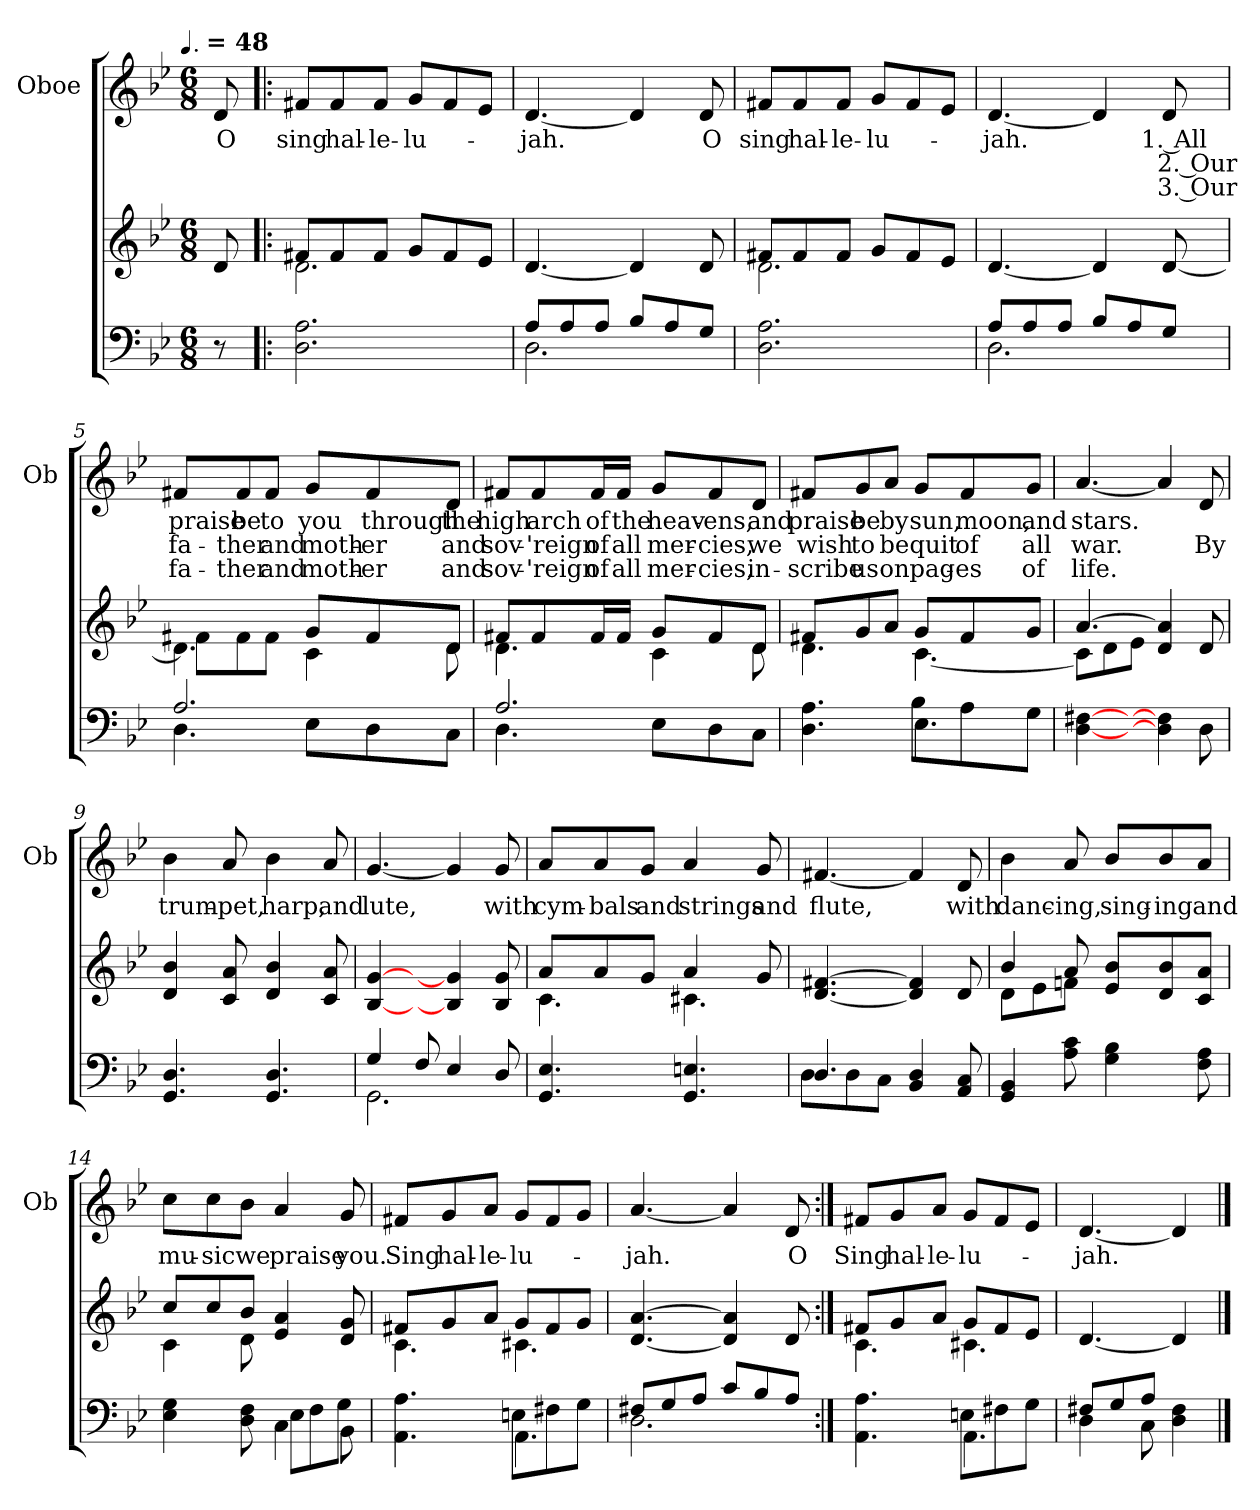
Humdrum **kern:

**kern	**kern	**kern	**text	**text	**text
*part2	*part2	*part1	*part1	*part1	*part1
*staff3	*staff2	*staff1	*staff1	*staff1	*staff1
*	*	*I"Oboe	*	*	*
*	*	*I'Ob	*	*	*
*clefF4	*clefG2	*clefG2	*	*	*
*k[b-e-]	*k[b-e-]	*k[b-e-]	*	*	*
!!LO:TX:omd:t=[quarter-dot] = 48
*M6/8	*M6/8	*M6/8	*	*	*
*MM72	*MM72	*MM72	*	*	*
=	=	=	=	=	=
8r	8d/	8d/	O	.	.
=1!|:	=1!|:	=1!|:	=1!|:	=1!|:	=1!|:
*	*^	*	*	*	*
2.D\ 2.A\	8f#XL	2.d\	8f#XL	sing	.	.
.	8f#	.	8f#	hal-	.	.
.	8f#J	.	8f#J	-le-	.	.
.	8gL	.	8gL	-lu-	.	.
.	8f#	.	8f#	.	.	.
.	8e-J	.	8e-J	.	.	.
*	*v	*v	*	*	*	*
=2	=2	=2	=2	=2	=2
*^	*	*	*	*	*
8AL	2.D\	[4.d/	[4.d/	-jah.	.	.
8A	.	.	.	.	.	.
8AJ	.	.	.	.	.	.
8B-L	.	4d/]	4d/]	.	.	.
8A	.	.	.	.	.	.
8GJ	.	8d/	8d/	O	.	.
*v	*v	*	*	*	*	*
=3	=3	=3	=3	=3	=3
*	*^	*	*	*	*
2.D\ 2.A\	8f#XL	2.d\	8f#XL	sing	.	.
.	8f#	.	8f#	hal-	.	.
.	8f#J	.	8f#J	-le-	.	.
.	8gL	.	8gL	-lu-	.	.
.	8f#	.	8f#	.	.	.
.	8e-J	.	8e-J	.	.	.
*	*v	*v	*	*	*	*
=4	=4	=4	=4	=4	=4
*^	*	*	*	*	*
8AL	2.D\	[4.d/	[4.d/	-jah.	.	.
8A	.	.	.	.	.	.
8AJ	.	.	.	.	.	.
8B-L	.	4d/]	4d/]	.	.	.
8A	.	.	.	.	.	.
8GJ	.	[8d/	8d/	1. All	2. Our	3. Our
!!LO:LB:g=z
=5	=5	=5	=5	=5	=5	=5
*	*	*^	*	*	*	*
2.A/	4.D\	4.d\]	8f#XL	8f#XL	praise	fa-	fa-
.	.	.	8f#	8f#	be	-ther	-ther
.	.	.	8f#J	8f#J	to	and	and
.	8E-L	8gL	4c\	8gL	you	moth-	moth-
.	8D	8f#	.	8f#	through	-er	-er
.	8CJ	8dJ	8d	8dJ	the	and	and
=6	=6	=6	=6	=6	=6	=6	=6
2.A/	4.D\	8f#XL	4.d\	8f#XL	high	sov-	sov-
.	.	8f#	.	8f#	arch	-'reign	-'reign
.	.	16f#L	.	16f#L	of	of	of
.	.	16f#JJ	.	16f#JJ	the	all	all
.	8E-L	8g/L	4c\	8gL	heav-	mer-	mer-
.	8D	8f#	.	8f#	-ens,	-cies,	-cies,
.	8CJ	8dJ	8d	8dJ	and	we	in-
!!LO:LB:g=z
=7	=7	=7	=7	=7	=7	=7	=7
4.D\ 4.A\	4ryy	8f#XL	4.d\	8f#XL	praise	wish	-scribe
.	.	8g	.	8g	be	to	us
.	8ryy	8aJ	.	8aJ	by	be	on
4.E-\	8B-L	8gL	[4.c\	8gL	sun,	quit	pag-
.	8A	8f#	.	8f#	moon,	of	-es
.	8GJ	8gJ	.	8gJ	and	all	of
*v	*v	*	*	*	*	*	*
=8	=8	=8	=8	=8	=8	=8
[4D\ [4F#X\	[4.a/	8cL]	[4.a/	stars.	war.	life.
.	.	8d	.	.	.	.
8ryy	.	8e-J	.	.	.	.
4D]\ 4F#]\	4d/ 4a]/	4ryy	4a/]	.	.	.
8D\	8d/	8ryy	8d/	.	By	.
*	*v	*v	*	*	*	*
!!LO:PB:g=z
=9	=9	=9	=9	=9	=9
4.GG/ 4.D/	4d/ 4b-/	4b-\	trum-	.	.
.	8c/ 8a/	8a/	-pet,	.	.
4.GG/ 4.D/	4d/ 4b-/	4b-\	harp,	.	.
.	8c/ 8a/	8a/	and	.	.
=10	=10	=10	=10	=10	=10
*^	*	*	*	*	*
4G/	2.GG\	[4B-/ [4g/	[4.g/	lute,	.	.
8F/	.	8ryy	.	.	.	.
4E-/	.	4B-]/ 4g]/	4g/]	.	.	.
8D/	.	8B-/ 8g/	8g/	with	.	.
*v	*v	*	*	*	*	*
=11	=11	=11	=11	=11	=11
*	*^	*	*	*	*
4.GG/ 4.E-/	8aL	4.c\	8aL	cym-	.	.
.	8a	.	8a	-bals	.	.
.	8gJ	.	8gJ	and	.	.
4.GG/ 4.En/	4a/	4.c#X\	4a/	strings	.	.
.	8g/	.	8g/	and	.	.
*	*v	*v	*	*	*	*
=12	=12	=12	=12	=12	=12
*^	*	*	*	*	*
4.D/	8DL	[4.d/ [4.f#X/	[4.f#X/	flute,	.	.
.	8D	.	.	.	.	.
.	8CJ	.	.	.	.	.
4BB- 4D	4ryy	4d]/ 4f#]/	4f#/]	.	.	.
8AA 8C	8ryy	8d/	8d/	with	.	.
*v	*v	*	*	*	*	*
!!LO:LB:g=z
=13	=13	=13	=13	=13	=13
*	*^	*	*	*	*
4GG/ 4BB-/	4b-/	8dL	4b-\	danc-	.	.
.	.	8e-	.	.	.	.
8A\ 8c\	8a/	8fnJ	8a/	-ing,	.	.
4G\ 4B-\	8e- 8b-L	4ryy	8b-L	sing-	.	.
.	8d 8b-	.	8b-	-ing	.	.
8F\ 8A\	8c 8aJ	8ryy	8aJ	and	.	.
=14	=14	=14	=14	=14	=14	=14
*^	*	*	*	*	*	*
4E-\ 4G\	4ryy	8ccL	4c\	8ccL	mu-	.	.
.	.	8cc	.	8cc	-sic	.	.
8D\ 8F\	8ryy	8b-J	8d\	8b-J	we	.	.
4C\	8E-L	4e-/ 4a/	4ryy	4a/	praise	.	.
.	8F	.	.	.	.	.	.
8BB-\	8GJ	8d/ 8g/	8ryy	8g/	you.	.	.
=15	=15	=15	=15	=15	=15	=15	=15
4.AA\ 4.A\	4ryy	8f#XL	4.c\	8f#XL	Sing	.	.
.	.	8g	.	8g	hal-	.	.
.	8ryy	8aJ	.	8aJ	-le-	.	.
4.AA\	8EnL	8gL	4.c#X\	8gL	-lu-	.	.
.	8F#X	8f#	.	8f#	.	.	.
.	8GJ	8gJ	.	8gJ	.	.	.
*	*	*v	*v	*	*	*	*
!!LO:LB:g=z
=16	=16	=16	=16	=16	=16	=16
8F#XL	2.D\	[4.d/ [4.a/	[4.a/	-jah.	.	.
8G	.	.	.	.	.	.
8AJ	.	.	.	.	.	.
8cL	.	4d]/ 4a]/	4a/]	.	.	.
8B-	.	.	.	.	.	.
8AJ	.	8d/	8d/	O	.	.
=17:|!	=17:|!	=17:|!	=17:|!	=17:|!	=17:|!	=17:|!
*	*	*^	*	*	*	*
4.AA\ 4.A\	4ryy	8f#XL	4.c\	8f#XL	Sing	.	.
.	.	8g	.	8g	hal-	.	.
.	8ryy	8aJ	.	8aJ	-le-	.	.
4.AA\	8EnL	8gL	4.c#X\	8gL	-lu-	.	.
.	8F#X	8f#	.	8f#	.	.	.
.	8GJ	8e-J	.	8e-J	.	.	.
*	*	*v	*v	*	*	*	*
=18	=18	=18	=18	=18	=18	=18
8F#XL	4D\	[4.d/	[4.d/	-jah.	.	.
8G	.	.	.	.	.	.
8AJ	8C\	.	.	.	.	.
4D 4F#	4ryy	4d/]	4d/]	.	.	.
*v	*v	*	*	*	*	*
==	==	==	==	==	==
*-	*-	*-	*-	*-	*-
